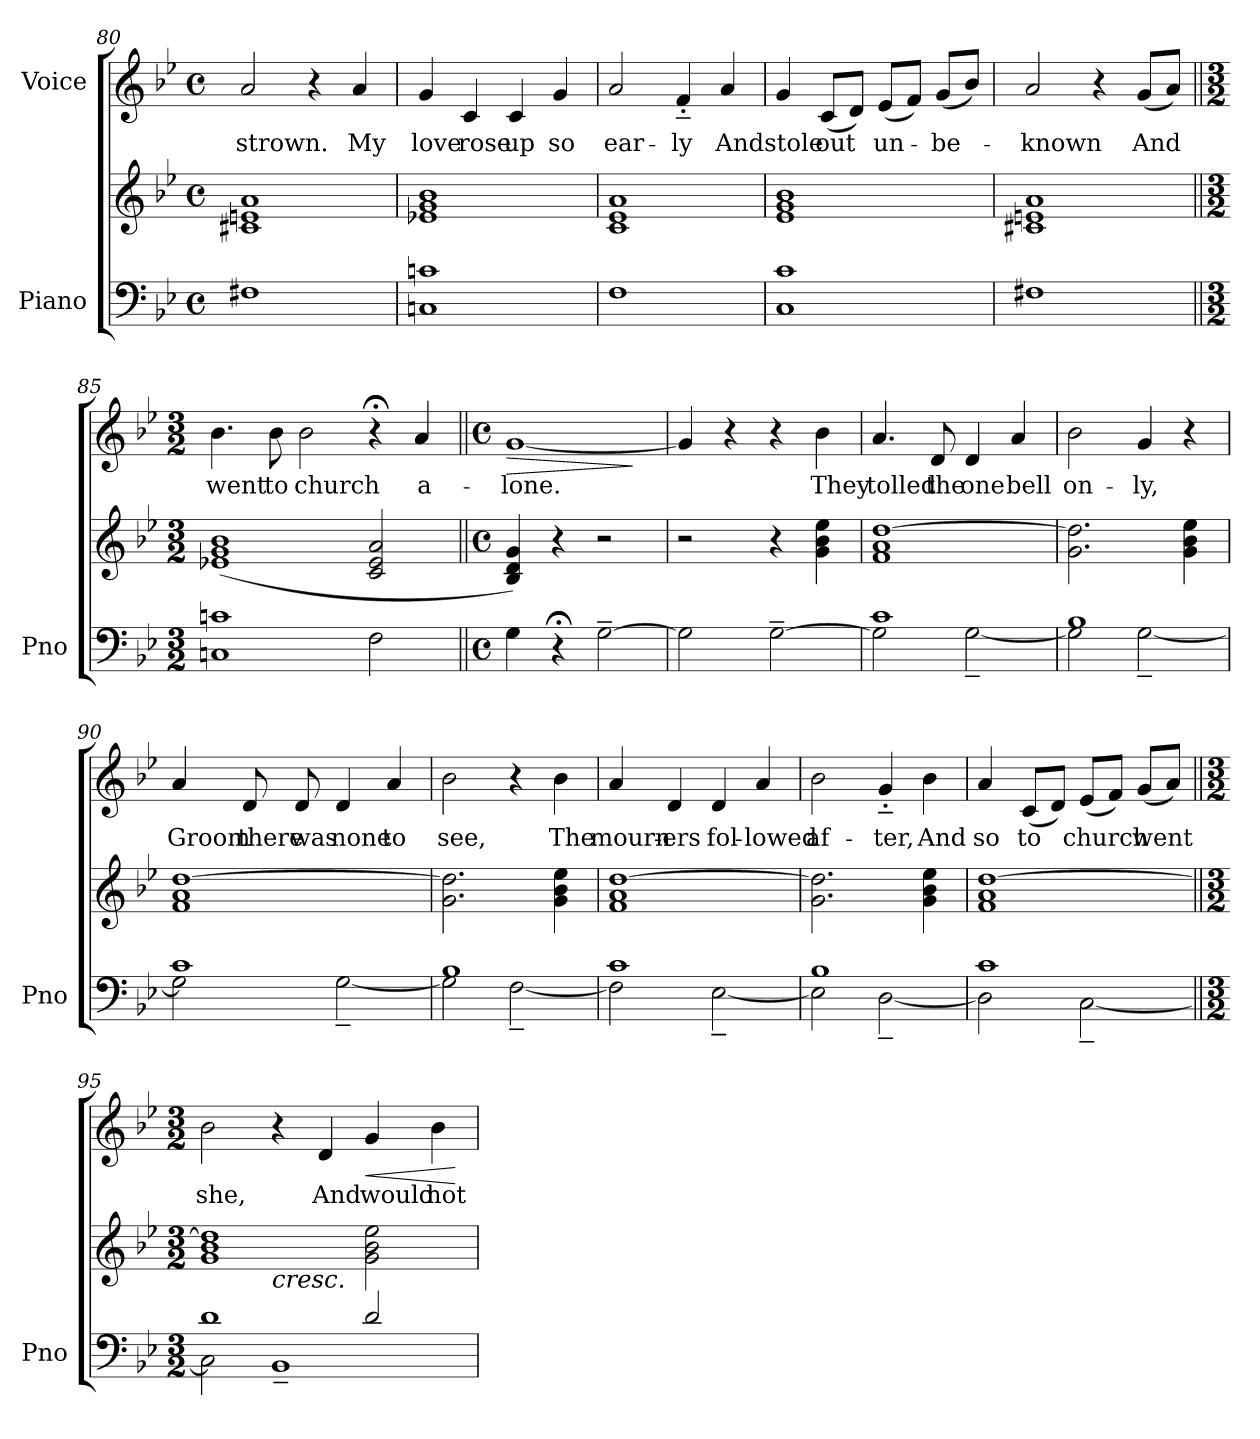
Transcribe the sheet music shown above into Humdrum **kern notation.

**kern	**kern	**kern	**text	**dynam
*part2	*part2	*part1	*part1	*part1
*staff3	*staff2	*staff1	*staff1	*staff1
*I"Piano	*	*I"Voice	*	*
*I'Pno	*	*	*	*
!!LO:LB:g=z
*clefF4	*clefG2	*clefG2	*	*
*k[b-e-]	*k[b-e-]	*k[b-e-]	*	*
*M4/4	*M4/4	*M4/4	*	*
*met(c)	*met(c)	*met(c)	*	*
=80	=80	=80	=80	=80
!	!	!	!LO:LY:b	!
1F#X	1c#X 1en 1a	2a/	strown.	.
.	.	4r	.	.
!	!	!	!LO:LY:b	!
.	.	4a/	My	.
=81	=81	=81	=81	=81
!	!	!	!LO:LY:b	!
1Cn 1cn	1e-X 1g 1b-	4g/	love	.
!	!	!	!LO:LY:b	!
.	.	4c/	rose	.
!	!	!	!LO:LY:b	!
.	.	4c/	up	.
!	!	!	!LO:LY:b	!
.	.	4g/	so	.
=82	=82	=82	=82	=82
!	!	!	!LO:LY:b	!
1F	1c 1e- 1a	2a/	ear-	.
!	!	!	!LO:LY:b	!
.	.	4f'~/	-ly	.
!	!	!	!LO:LY:b	!
.	.	4a/	And	.
=83	=83	=83	=83	=83
!	!	!	!LO:LY:b	!
1C 1c	1e- 1g 1b-	4g/	stole	.
!	!	!	!LO:LY:b	!
.	.	(8c/L	out	.
.	.	8d/J)	.	.
!	!	!	!LO:LY:b	!
.	.	(8e-/L	un-	.
.	.	8f/J)	.	.
!	!	!	!LO:LY:b	!
.	.	(8g/L	-be-	.
.	.	8b-/J)	.	.
=84	=84	=84	=84	=84
!	!	!	!LO:LY:b	!
1F#X	1c#X 1en 1a	2a/	-known	.
.	.	4r	.	.
!	!	!	!LO:LY:b	!
.	.	(8g/L	And	.
.	.	8a/J)	.	.
!!LO:LB:g=z
=85||	=85||	=85||	=85||	=85||
*M3/2	*M3/2	*M3/2	*	*
!	!	!	!LO:LY:b	!
1Cn 1cn	(>1e-X 1g 1b-	4.b-\	went	.
!	!	!	!LO:LY:b	!
.	.	8b-\	to	.
!	!	!	!LO:LY:b	!
.	.	2b-\	church	.
2F\	2c/ 2e-/ 2a/	4r;<	.	.
!	!	!	!LO:LY:b	!
.	.	4a/	a-	.
=86||	=86||	=86||	=86||	=86||
*M4/4	*M4/4	*M4/4	*	*
*met(c)	*met(c)	*met(c)	*	*
!	!	!	!LO:LY:b	!LO:HP:b
4G\	4B-/ 4d/ 4g/)	[1g	-lone.	>
4r;<	4r	.	.	.
[2G~\	2r	.	.	.
.	.	.	.	]
=87	=87	=87	=87	=87
2G\]	2r	4g/]	.	.
.	.	4r	.	.
[2G~\	4r	4r	.	.
!	!	!	!LO:LY:b	!
.	4g\ 4b-\ 4ee-\	4b-\	They	.
=88	=88	=88	=88	=88
*^	*	*	*	*
!	!	!	!	!LO:LY:b	!
1c	2G\]	1f 1a [1dd	4.a/	tolled	.
!	!	!	!	!LO:LY:b	!
.	.	.	8d/	the	.
!	!	!	!	!LO:LY:b	!
.	[2G~>\	.	4d/	one	.
!	!	!	!	!LO:LY:b	!
.	.	.	4a/	bell	.
=89	=89	=89	=89	=89	=89
!	!	!	!	!LO:LY:b	!
1B-	2G\]	2.g\ 2.dd\]	2b-\	on-	.
!	!	!	!	!LO:LY:b	!
.	[2G~>\	.	4g/	-ly,	.
.	.	4g\ 4b-\ 4ee-\	4r	.	.
!!LO:LB:g=z
=90	=90	=90	=90	=90	=90
!	!	!	!	!LO:LY:b	!
1c	2G\]	1f 1a [1dd	4a/	Groom	.
!	!	!	!	!LO:LY:b	!
.	.	.	8d/	there	.
!	!	!	!	!LO:LY:b	!
.	.	.	8d/	was	.
!	!	!	!	!LO:LY:b	!
.	[2G~>\	.	4d/	none	.
!	!	!	!	!LO:LY:b	!
.	.	.	4a/	to	.
=91	=91	=91	=91	=91	=91
!	!	!	!	!LO:LY:b	!
1B-	2G\]	2.g\ 2.dd\]	2b-\	see,	.
.	[2F~>\	.	4r	.	.
!	!	!	!	!LO:LY:b	!
.	.	4g\ 4b-\ 4ee-\	4b-\	The	.
=92	=92	=92	=92	=92	=92
!	!	!	!	!LO:LY:b	!
1c	2F\]	1f 1a [1dd	4a/	mourn-	.
!	!	!	!	!LO:LY:b	!
.	.	.	4d/	-ers	.
!	!	!	!	!LO:LY:b	!
.	[2E-~>\	.	4d/	fol-	.
!	!	!	!	!LO:LY:b	!
.	.	.	4a/	-lowed	.
=93	=93	=93	=93	=93	=93
!	!	!	!	!LO:LY:b	!
1B-	2E-\]	2.g\ 2.dd\]	2b-\	af-	.
!	!	!	!	!LO:LY:b	!
.	[2D~>\	.	4g'~/	-ter,	.
!	!	!	!	!LO:LY:b	!
.	.	4g\ 4b-\ 4ee-\	4b-\	And	.
=94	=94	=94	=94	=94	=94
!	!	!	!	!LO:LY:b	!
1c	2D\]	1f 1a [1dd	4a/	so	.
!	!	!	!	!LO:LY:b	!
.	.	.	(8c/L	to	.
.	.	.	8d/J)	.	.
!	!	!	!	!LO:LY:b	!
.	[2C~>\	.	(8e-/L	church	.
.	.	.	8f/J)	.	.
!	!	!	!	!LO:LY:b	!
.	.	.	(8g/L	went	.
.	.	.	8a/J)	.	.
!!LO:PB:g=z
=95||	=95||	=95||	=95||	=95||	=95||
*M3/2	*	*M3/2	*M3/2	*	*
*	*	*^	*	*	*
!	!	!	!	!	!LO:LY:b	!
1d	2C\]	1g 1b- 1dd]	2ryy	2b-\	she,	.
!	!	!	!LO:TX:b:i:t=cresc.	!	!	!
.	1BB-~	.	2ryy	4r	.	.
!	!	!	!	!	!LO:LY:b	!
.	.	.	.	4d/	And	.
!	!	!	!	!	!LO:LY:b	!LO:HP:b
2d/	.	2g\ 2b-\ 2ee-\	2ryy	4g/	would	<
!	!	!	!	!	!LO:LY:b	!
.	.	.	.	4b-\	not	.
*v	*v	*	*	*	*	*
*	*v	*v	*	*	*
.	.	.	.	[
=	=	=	=	=
*-	*-	*-	*-	*-
